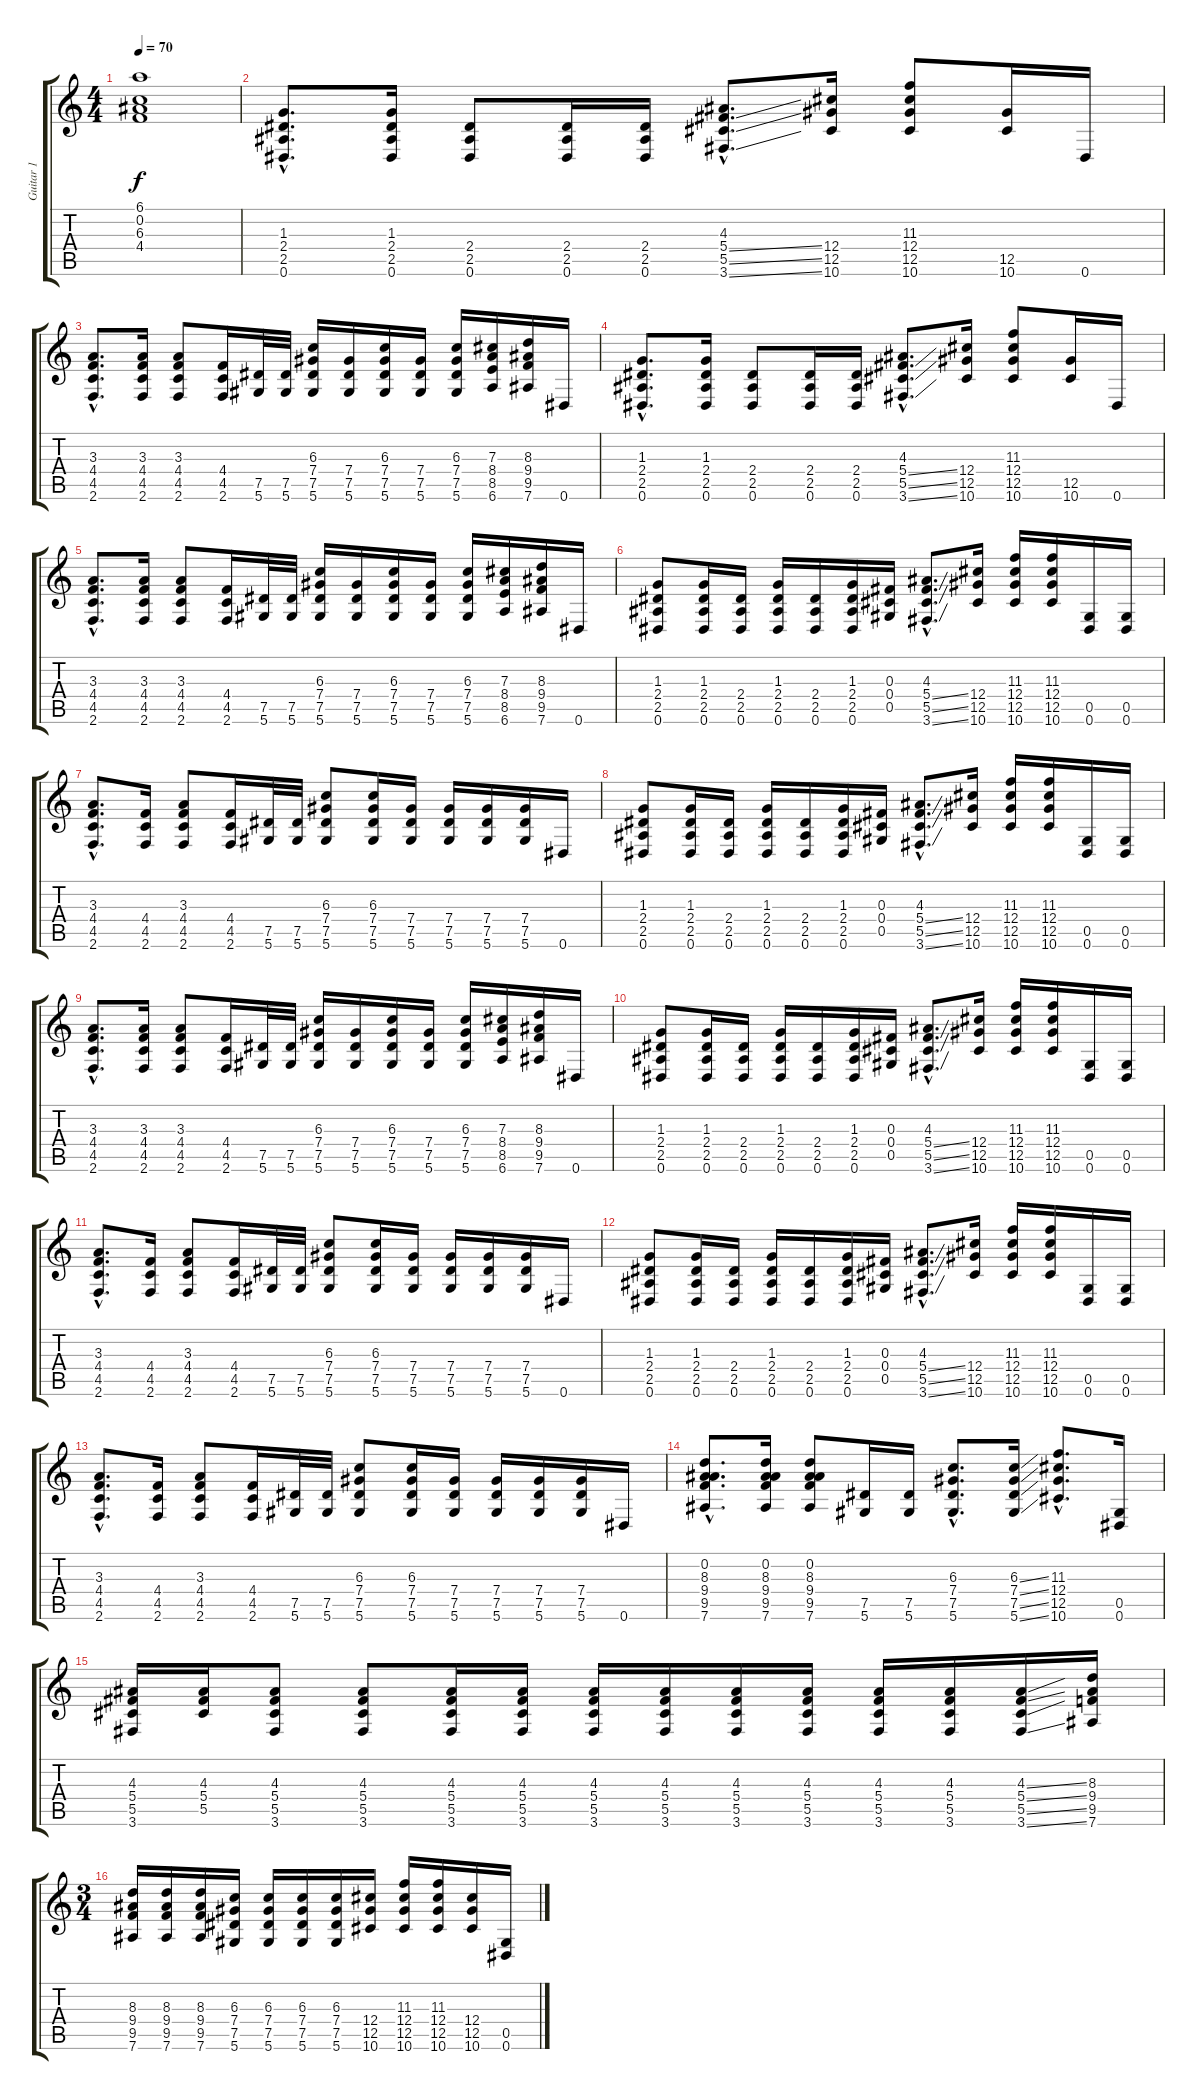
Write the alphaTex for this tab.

\track ("Guitar 1" "Guitar 1") {instrument overdrivenguitar}
\staff {score tabs}
\tuning (Eb4 Bb3 Gb3 Db3 Ab2 Eb2) {hide}
\ts (4 4)
\tempo 70
\clef g2
\ks c
(6.1 0.2 6.3 4.4).1{dy f} |
(1.3{hac} 2.4{hac} 2.5{hac} 0.6{hac}).8{d} (1.3 2.4 2.5 0.6).16 (2.4 2.5 0.6).8 (2.4 2.5 0.6).16 (2.4 2.5 0.6).16 (4.3{hac} 5.4{ss hac} 5.5{ss hac} 3.6{ss hac}).8{d} (12.4 12.5 10.6).16 (11.3 12.4 12.5 10.6).8 (12.5 10.6).16 0.6.16 |
(3.3{hac} 4.4{hac} 4.5{hac} 2.6{hac}).8{d} (3.3 4.4 4.5 2.6).16 (3.3 4.4 4.5 2.6).8 (4.4 4.5 2.6).16 (7.5 5.6).32 (7.5 5.6).32 (6.3 7.4 7.5 5.6).16 (7.4 7.5 5.6).16 (6.3 7.4 7.5 5.6).16 (7.4 7.5 5.6).16 (6.3 7.4 7.5 5.6).16 (7.3 8.4 8.5 6.6).16 (8.3 9.4 9.5 7.6).16 0.6.16 |
(1.3{hac} 2.4{hac} 2.5{hac} 0.6{hac}).8{d} (1.3 2.4 2.5 0.6).16 (2.4 2.5 0.6).8 (2.4 2.5 0.6).16 (2.4 2.5 0.6).16 (4.3{hac} 5.4{ss hac} 5.5{ss hac} 3.6{ss hac}).8{d} (12.4 12.5 10.6).16 (11.3 12.4 12.5 10.6).8 (12.5 10.6).16 0.6.16 |
(3.3{hac} 4.4{hac} 4.5{hac} 2.6{hac}).8{d} (3.3 4.4 4.5 2.6).16 (3.3 4.4 4.5 2.6).8 (4.4 4.5 2.6).16 (7.5 5.6).32 (7.5 5.6).32 (6.3 7.4 7.5 5.6).16 (7.4 7.5 5.6).16 (6.3 7.4 7.5 5.6).16 (7.4 7.5 5.6).16 (6.3 7.4 7.5 5.6).16 (7.3 8.4 8.5 6.6).16 (8.3 9.4 9.5 7.6).16 0.6.16 |
(1.3 2.4 2.5 0.6).8 (1.3 2.4 2.5 0.6).16 (2.4 2.5 0.6).16 (1.3 2.4 2.5 0.6).16 (2.4 2.5 0.6).16 (1.3 2.4 2.5 0.6).16 (0.3 0.4 0.5).16 (4.3{hac} 5.4{ss hac} 5.5{ss hac} 3.6{ss hac}).8{d} (12.4 12.5 10.6).16 (11.3 12.4 12.5 10.6).16 (11.3 12.4 12.5 10.6).16 (0.5 0.6).16 (0.5 0.6).16 |
(3.3{hac} 4.4{hac} 4.5{hac} 2.6{hac}).8{d} (4.4 4.5 2.6).16 (3.3 4.4 4.5 2.6).8 (4.4 4.5 2.6).16 (7.5 5.6).32 (7.5 5.6).32 (6.3 7.4 7.5 5.6).8 (6.3 7.4 7.5 5.6).16 (7.4 7.5 5.6).16 (7.4 7.5 5.6).16 (7.4 7.5 5.6).16 (7.4 7.5 5.6).16 0.6.16 |
(1.3 2.4 2.5 0.6).8 (1.3 2.4 2.5 0.6).16 (2.4 2.5 0.6).16 (1.3 2.4 2.5 0.6).16 (2.4 2.5 0.6).16 (1.3 2.4 2.5 0.6).16 (0.3 0.4 0.5).16 (4.3{hac} 5.4{ss hac} 5.5{ss hac} 3.6{ss hac}).8{d} (12.4 12.5 10.6).16 (11.3 12.4 12.5 10.6).16 (11.3 12.4 12.5 10.6).16 (0.5 0.6).16 (0.5 0.6).16 |
(3.3{hac} 4.4{hac} 4.5{hac} 2.6{hac}).8{d} (3.3 4.4 4.5 2.6).16 (3.3 4.4 4.5 2.6).8 (4.4 4.5 2.6).16 (7.5 5.6).32 (7.5 5.6).32 (6.3 7.4 7.5 5.6).16 (7.4 7.5 5.6).16 (6.3 7.4 7.5 5.6).16 (7.4 7.5 5.6).16 (6.3 7.4 7.5 5.6).16 (7.3 8.4 8.5 6.6).16 (8.3 9.4 9.5 7.6).16 0.6.16 |
(1.3 2.4 2.5 0.6).8 (1.3 2.4 2.5 0.6).16 (2.4 2.5 0.6).16 (1.3 2.4 2.5 0.6).16 (2.4 2.5 0.6).16 (1.3 2.4 2.5 0.6).16 (0.3 0.4 0.5).16 (4.3{hac} 5.4{ss hac} 5.5{ss hac} 3.6{ss hac}).8{d} (12.4 12.5 10.6).16 (11.3 12.4 12.5 10.6).16 (11.3 12.4 12.5 10.6).16 (0.5 0.6).16 (0.5 0.6).16 |
(3.3{hac} 4.4{hac} 4.5{hac} 2.6{hac}).8{d} (4.4 4.5 2.6).16 (3.3 4.4 4.5 2.6).8 (4.4 4.5 2.6).16 (7.5 5.6).32 (7.5 5.6).32 (6.3 7.4 7.5 5.6).8 (6.3 7.4 7.5 5.6).16 (7.4 7.5 5.6).16 (7.4 7.5 5.6).16 (7.4 7.5 5.6).16 (7.4 7.5 5.6).16 0.6.16 |
(1.3 2.4 2.5 0.6).8 (1.3 2.4 2.5 0.6).16 (2.4 2.5 0.6).16 (1.3 2.4 2.5 0.6).16 (2.4 2.5 0.6).16 (1.3 2.4 2.5 0.6).16 (0.3 0.4 0.5).16 (4.3{hac} 5.4{ss hac} 5.5{ss hac} 3.6{ss hac}).8{d} (12.4 12.5 10.6).16 (11.3 12.4 12.5 10.6).16 (11.3 12.4 12.5 10.6).16 (0.5 0.6).16 (0.5 0.6).16 |
(3.3{hac} 4.4{hac} 4.5{hac} 2.6{hac}).8{d} (4.4 4.5 2.6).16 (3.3 4.4 4.5 2.6).8 (4.4 4.5 2.6).16 (7.5 5.6).32 (7.5 5.6).32 (6.3 7.4 7.5 5.6).8 (6.3 7.4 7.5 5.6).16 (7.4 7.5 5.6).16 (7.4 7.5 5.6).16 (7.4 7.5 5.6).16 (7.4 7.5 5.6).16 0.6.16 |
(0.2{hac} 8.3{hac} 9.4{hac} 9.5{hac} 7.6{hac}).8{d} (0.2 8.3 9.4 9.5 7.6).16 (0.2 8.3 9.4 9.5 7.6).8 (7.5 5.6).16 (7.5 5.6).16 (6.3{hac} 7.4{hac} 7.5{hac} 5.6{hac}).8{d} (6.3{ss} 7.4{ss} 7.5{ss} 5.6{ss}).16 (11.3{hac} 12.4{hac} 12.5{hac} 10.6{hac}).8{d} (0.5 0.6).16 |
(4.3 5.4 5.5 3.6).16 (4.3 5.4 5.5).16 (4.3 5.4 5.5 3.6).8 (4.3 5.4 5.5 3.6).8 (4.3 5.4 5.5 3.6).16 (4.3 5.4 5.5 3.6).16 (4.3 5.4 5.5 3.6).16 (4.3 5.4 5.5 3.6).16 (4.3 5.4 5.5 3.6).16 (4.3 5.4 5.5 3.6).16 (4.3 5.4 5.5 3.6).16 (4.3 5.4 5.5 3.6).16 (4.3{ss} 5.4{ss} 5.5{ss} 3.6{ss}).16 (8.3 9.4 9.5 7.6).16 |
\ts (3 4)
(8.3 9.4 9.5 7.6).16 (8.3 9.4 9.5 7.6).16 (8.3 9.4 9.5 7.6).16 (6.3 7.4 7.5 5.6).16 (6.3 7.4 7.5 5.6).16 (6.3 7.4 7.5 5.6).16 (6.3 7.4 7.5 5.6).16 (12.4 12.5 10.6).16 (11.3 12.4 12.5 10.6).16 (11.3 12.4 12.5 10.6).16 (12.4 12.5 10.6).16 (0.5 0.6).16
